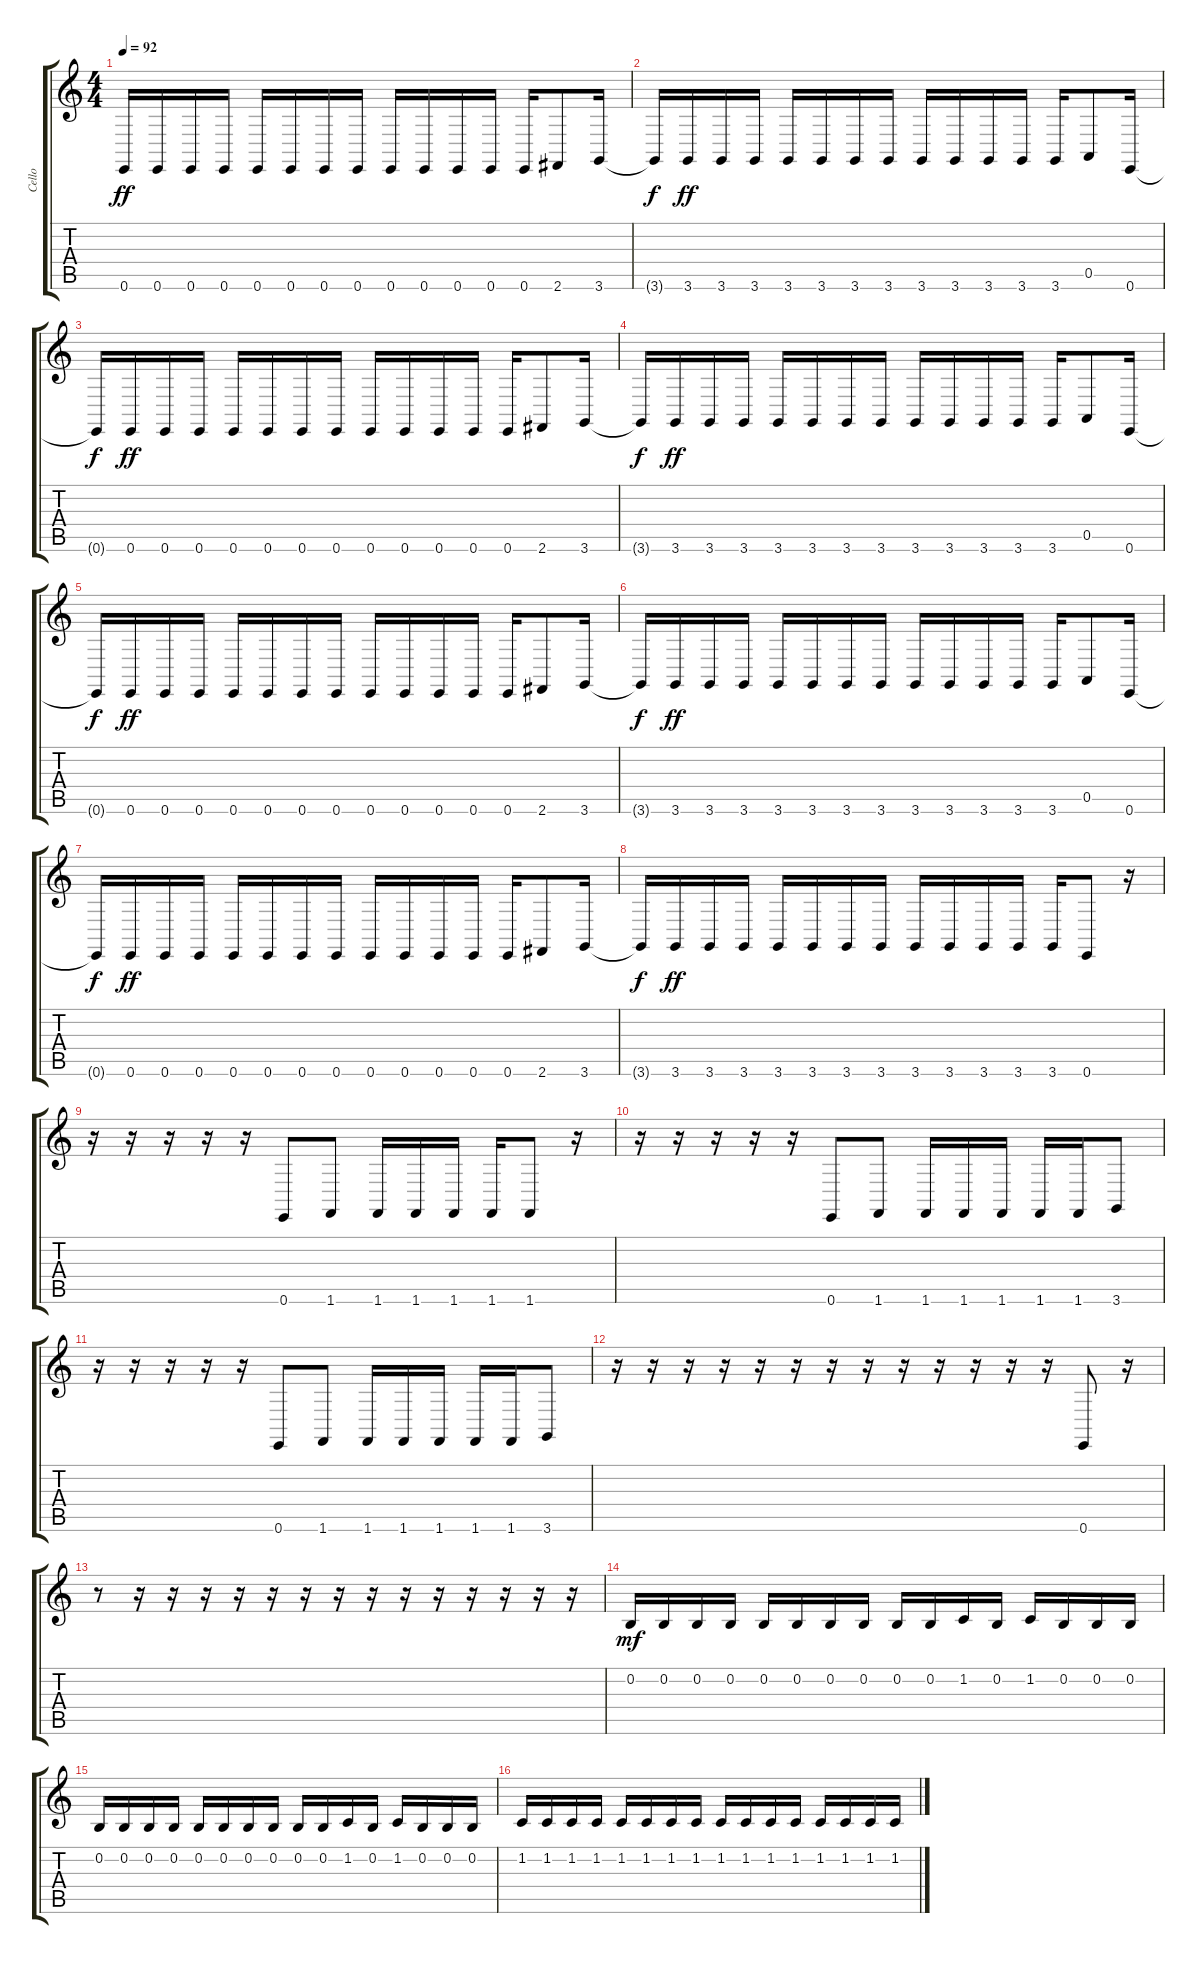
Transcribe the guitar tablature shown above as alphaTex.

\track ("Cello" "Cello") {instrument cello}
\staff {score tabs}
\tuning (E4 B3 G3 D3 A2 E2) {hide}
\ts (4 4)
\tempo 92
\clef g2
\ks c
0.6.16{dy ff instrument cello} 0.6.16 0.6.16 0.6.16 0.6.16 0.6.16 0.6.16 0.6.16 0.6.16 0.6.16 0.6.16 0.6.16 0.6.16 2.6.8 3.6.16 |
3.6{t}.16{dy f} 3.6.16{dy ff} 3.6.16 3.6.16 3.6.16 3.6.16 3.6.16 3.6.16 3.6.16 3.6.16 3.6.16 3.6.16 3.6.16 0.5.8 0.6.16 |
0.6{t}.16{dy f} 0.6.16{dy ff} 0.6.16 0.6.16 0.6.16 0.6.16 0.6.16 0.6.16 0.6.16 0.6.16 0.6.16 0.6.16 0.6.16 2.6.8 3.6.16 |
3.6{t}.16{dy f} 3.6.16{dy ff} 3.6.16 3.6.16 3.6.16 3.6.16 3.6.16 3.6.16 3.6.16 3.6.16 3.6.16 3.6.16 3.6.16 0.5.8 0.6.16 |
0.6{t}.16{dy f} 0.6.16{dy ff} 0.6.16 0.6.16 0.6.16 0.6.16 0.6.16 0.6.16 0.6.16 0.6.16 0.6.16 0.6.16 0.6.16 2.6.8 3.6.16 |
3.6{t}.16{dy f} 3.6.16{dy ff} 3.6.16 3.6.16 3.6.16 3.6.16 3.6.16 3.6.16 3.6.16 3.6.16 3.6.16 3.6.16 3.6.16 0.5.8 0.6.16 |
0.6{t}.16{dy f} 0.6.16{dy ff} 0.6.16 0.6.16 0.6.16 0.6.16 0.6.16 0.6.16 0.6.16 0.6.16 0.6.16 0.6.16 0.6.16 2.6.8 3.6.16 |
3.6{t}.16{dy f} 3.6.16{dy ff} 3.6.16 3.6.16 3.6.16 3.6.16 3.6.16 3.6.16 3.6.16 3.6.16 3.6.16 3.6.16 3.6.16 0.6.8 r.16 |
r.16 r.16 r.16 r.16 r.16 0.6.8 1.6.8 1.6.16 1.6.16 1.6.16 1.6.16 1.6.8 r.16 |
r.16 r.16 r.16 r.16 r.16 0.6.8 1.6.8 1.6.16 1.6.16 1.6.16 1.6.16 1.6.16 3.6.8 |
r.16 r.16 r.16 r.16 r.16 0.6.8 1.6.8 1.6.16 1.6.16 1.6.16 1.6.16 1.6.16 3.6.8 |
r.16 r.16 r.16 r.16 r.16 r.16 r.16 r.16 r.16 r.16 r.16 r.16 r.16 0.6.8 r.16 |
r.8 r.16 r.16 r.16 r.16 r.16 r.16 r.16 r.16 r.16 r.16 r.16 r.16 r.16 r.16 |
0.2.16{dy mf} 0.2.16 0.2.16 0.2.16 0.2.16 0.2.16 0.2.16 0.2.16 0.2.16 0.2.16 1.2.16 0.2.16 1.2.16 0.2.16 0.2.16 0.2.16 |
0.2.16 0.2.16 0.2.16 0.2.16 0.2.16 0.2.16 0.2.16 0.2.16 0.2.16 0.2.16 1.2.16 0.2.16 1.2.16 0.2.16 0.2.16 0.2.16 |
1.2.16 1.2.16 1.2.16 1.2.16 1.2.16 1.2.16 1.2.16 1.2.16 1.2.16 1.2.16 1.2.16 1.2.16 1.2.16 1.2.16 1.2.16 1.2.16
